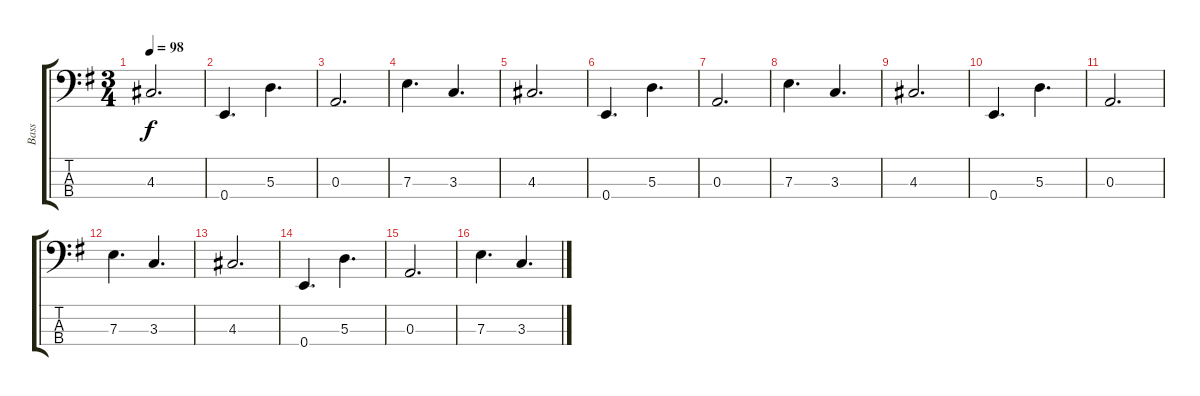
\track ("Bass" "Bass") {instrument electricbassfinger}
\staff {score tabs}
\tuning (G2 D2 A1 E1) {hide}
\ts (3 4)
\tempo 98
\clef f4
\ks eminor
4.3.2{d dy f} |
0.4.4{d} 5.3.4{d} |
0.3.2{d} |
7.3.4{d volume 14} 3.3.4{d} |
4.3.2{d} |
0.4.4{d} 5.3.4{d} |
0.3.2{d} |
7.3.4{d volume 13} 3.3.4{d} |
4.3.2{d} |
0.4.4{d} 5.3.4{d} |
0.3.2{d} |
7.3.4{d volume 7} 3.3.4{d} |
4.3.2{d} |
0.4.4{d} 5.3.4{d} |
0.3.2{d} |
7.3.4{d volume 0} 3.3.4{d}
